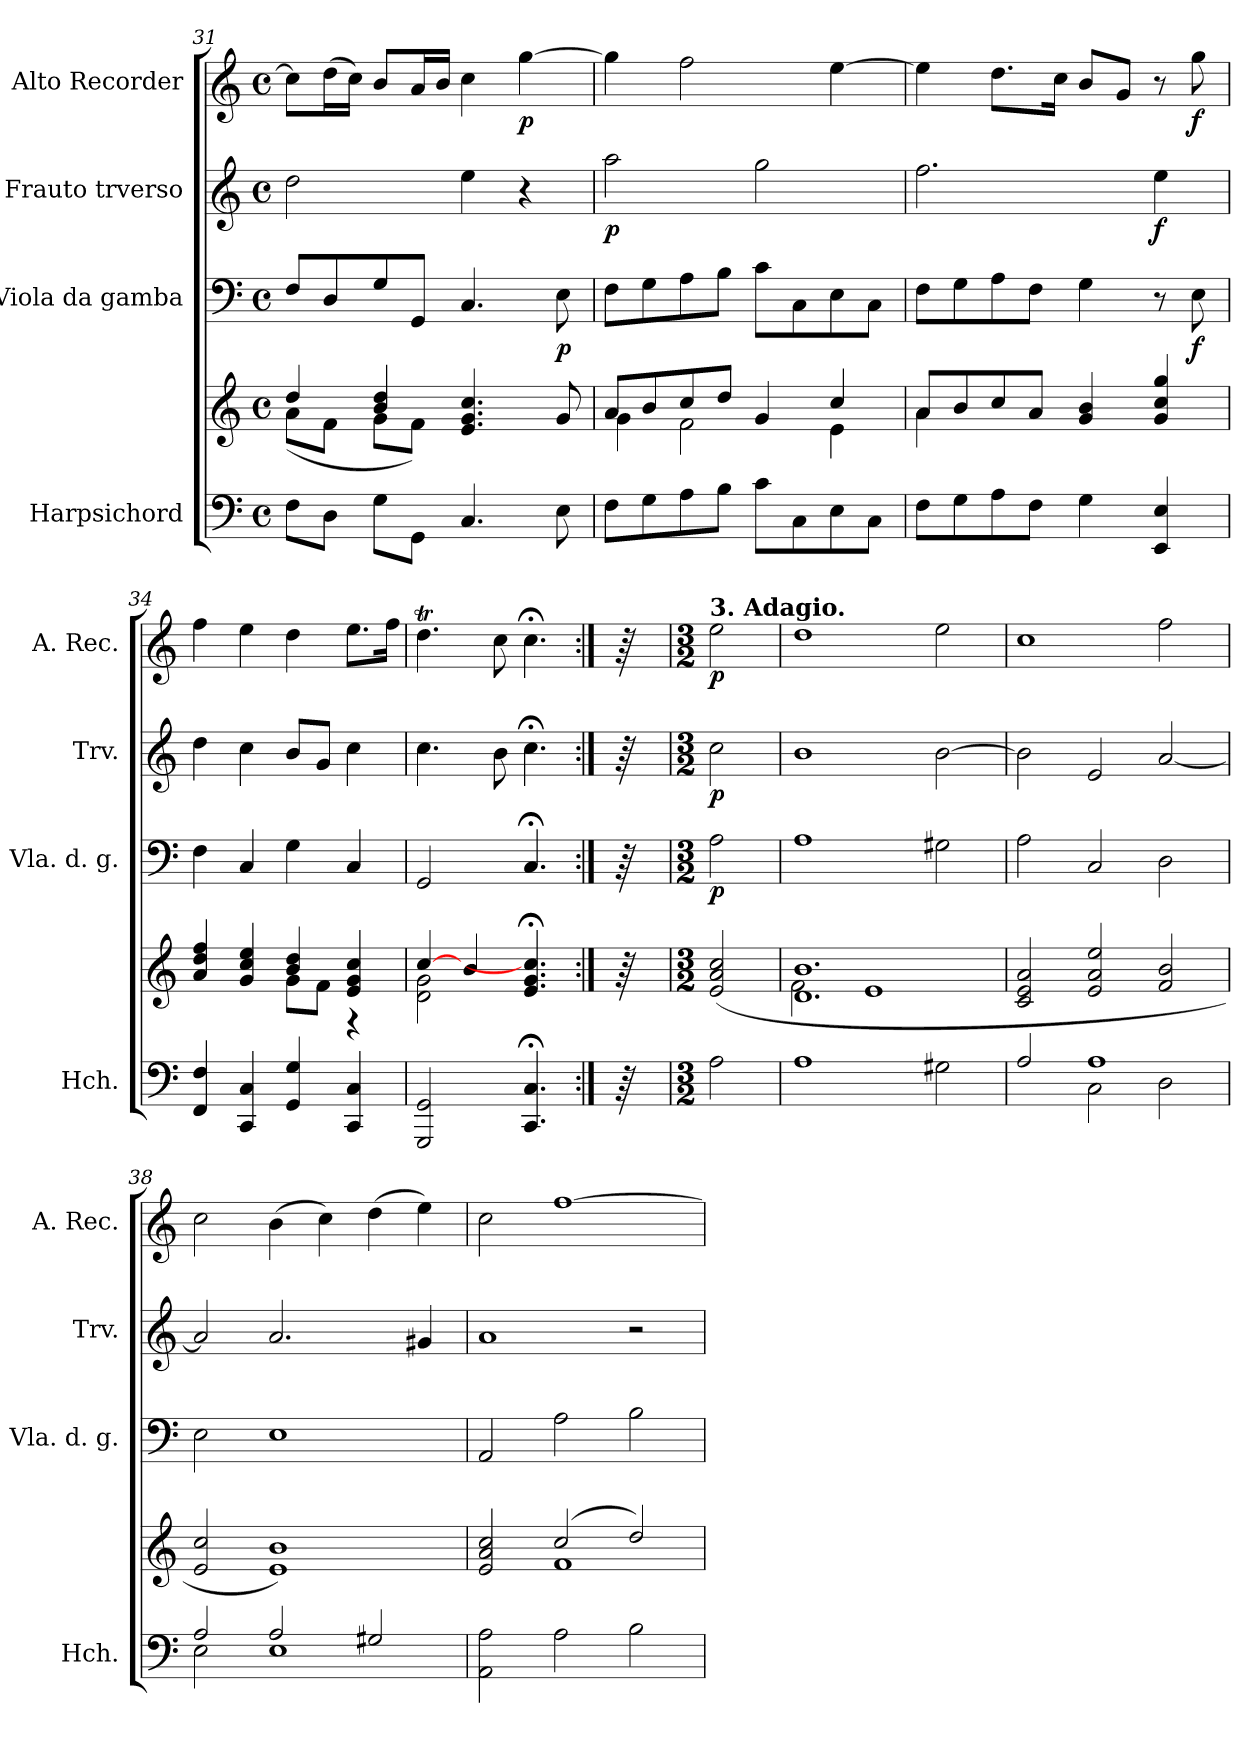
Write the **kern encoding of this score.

**kern	**kern	**kern	**dynam	**kern	**dynam	**kern	**dynam
*part4	*part4	*part3	*part3	*part2	*part2	*part1	*part1
*staff5	*staff4	*staff3	*staff3	*staff2	*staff2	*staff1	*staff1
*I"Harpsichord	*	*I"Viola da gamba	*	*I"Frauto trverso	*	*I"Alto Recorder	*
*I'Hch.	*	*I'Vla. d. g.	*	*I'Trv.	*	*I'A. Rec.	*
*clefF4	*clefG2	*clefF4	*	*clefG2	*	*clefG2	*
*k[]	*k[]	*k[]	*	*k[]	*	*k[]	*
*M4/4	*M4/4	*M4/4	*	*M4/4	*	*M4/4	*
*met(c)	*met(c)	*met(c)	*	*met(c)	*	*met(c)	*
=31	=31	=31	=31	=31	=31	=31	=31
*	*^	*	*	*	*	*	*
8F\L	4dd/	(8a\L	8F/L	.	2dd\	.	8cc\L]	.
8D\J	.	8f\J	8D/	.	.	.	(>16dd\L	.
.	.	.	.	.	.	.	16cc\JJ)	.
8G\L	4b/ 4dd/	8g\L	8G/	.	.	.	8b/L	.
8GG\J	.	8f\J)	8GG/J	.	.	.	16a/L	.
.	.	.	.	.	.	.	16b/JJ	.
4.C/	4.e/ 4.g/ 4.cc/	2ryy	4.C/	.	4ee\	.	4cc\	.
!	!	!	!	!	!	!	!	!LO:DY:b
.	.	.	.	.	4r	.	[4gg\	p
!	!	!	!	!LO:DY:b	!	!	!	!
8E\	8g/	.	8E\	p	.	.	.	.
=32	=32	=32	=32	=32	=32	=32	=32	=32
!	!	!	!	!	!	!LO:DY:b	!	!
8F\L	8a/L	4g\	8F\L	.	2aa\	p	4gg\]	.
8G\	8b/	.	8G\	.	.	.	.	.
8A\	8cc/	2f\	8A\	.	.	.	2ff\	.
8B\J	8dd/J	.	8B\J	.	.	.	.	.
8c\L	4g/	.	8c\L	.	2gg\	.	.	.
8C\	.	.	8C\	.	.	.	.	.
8E\	4cc/	4e\	8E\	.	.	.	[4ee\	.
8C\J	.	.	8C\J	.	.	.	.	.
=33	=33	=33	=33	=33	=33	=33	=33	=33
8F\L	8a/L	4a\	8F\L	.	2.ff\	.	4ee\]	.
8G\	8b/	.	8G\	.	.	.	.	.
8A\	8cc/	2.ryy	8A\	.	.	.	8.dd\L	.
8F\J	8a/J	.	8F\J	.	.	.	.	.
.	.	.	.	.	.	.	16cc\Jk	.
4G\	4g/ 4b/	.	4G\	.	.	.	8b/L	.
.	.	.	.	.	.	.	8g/J	.
!	!	!	!	!	!	!LO:DY:b	!	!
4EE/ 4E/	4g/ 4cc/ 4gg/	.	8r	.	4ee\	f	8r	.
!	!	!	!	!LO:DY:b	!	!	!	!LO:DY:b
.	.	.	8E\	f	.	.	8gg\	f
=34	=34	=34	=34	=34	=34	=34	=34	=34
*	*	*^	*	*	*	*	*	*
4FF/ 4F/	4a/ 4dd/ 4ff/	2ryy	2.ryy	4F\	.	4dd\	.	4ff\	.
4CC/ 4C/	4g/ 4cc/ 4ee/	.	.	4C/	.	4cc\	.	4ee\	.
4GG/ 4G/	4b/ 4dd/	8g\L	.	4G\	.	8b/L	.	4dd\	.
.	.	8f\J	.	.	.	8g/J	.	.	.
4CC/ 4C/	4e/ 4g/ 4cc/	4ryy	4r	4C/	.	4cc\	.	8.ee\L	.
.	.	.	.	.	.	.	.	16ff\Jk	.
*	*	*v	*v	*	*	*	*	*	*
=35	=35	=35	=35	=35	=35	=35	=35	=35
2GGG/ 2GG/	[4cc/	2d\ 2g\	2GG/	.	4.cc\	.	4.ddT\	.
.	4b/	.	.	.	.	.	.	.
.	.	.	.	.	8b\	.	8cc\	.
4.CC/;< 4.C/;<	4.e/;< 4.g/;< 4.cc/];<	4.ryy	4.C;</	.	4.cc;<\	.	4.cc;<\	.
*	*v	*v	*	*	*	*	*	*
=35X3:|!	=35X3:|!	=35X3:|!	=35X3:|!	=35X3:|!	=35X3:|!	=35X3:|!	=35X3:|!
64r	64r	64r	.	64r	.	64r	.
!!LO:PB:g=z
=35X4	=35X4	=35X4	=35X4	=35X4	=35X4	=35X4	=35X4
*M3/2	*M3/2	*M3/2	*	*M3/2	*	*M3/2	*
*	*	*	*	*	*	*MM120	*
!	!	!	!	!	!	!LO:TX:a:B:t=3. Adagio.	!
!	!	!	!LO:DY:b	!	!LO:DY:b	!	!LO:DY:b
2A\	(2e/ 2a/ 2cc/	2A\	p	2cc\	p	2ee\	p
=36	=36	=36	=36	=36	=36	=36	=36
*	*^	*	*	*	*	*	*
1A	1.d 1.b	2f\	1A	.	1b	.	1dd	.
.	.	1e	.	.	.	.	.	.
2G#X\	.	.	2G#X\	.	[2b\	.	2ee\	.
*	*v	*v	*	*	*	*	*	*
=37	=37	=37	=37	=37	=37	=37	=37
*^	*	*	*	*	*	*	*
2A/	2ryy	2c/ 2e/ 2a/	2A\	.	2b\]	.	1cc	.
1A	2C\	2e/ 2a/ 2ee/	2C/	.	2e/	.	.	.
.	2D\	2f/ 2b/	2D\	.	[2a/	.	2ff\	.
=38	=38	=38	=38	=38	=38	=38	=38	=38
2A/	2E\	2e/ 2cc/	2E\	.	2a/]	.	2cc\	.
2A/	1E	1e 1b)	1E	.	2.a/	.	(>4b\	.
.	.	.	.	.	.	.	4cc\)	.
2G#X/	.	.	.	.	.	.	(>4dd\	.
.	.	.	.	.	4g#X/	.	4ee\)	.
*v	*v	*	*	*	*	*	*	*
=39	=39	=39	=39	=39	=39	=39	=39
*	*^	*	*	*	*	*	*
2AA\ 2A\	2e/ 2a/ 2cc/	2ryy	2AA/	.	1a	.	2cc\	.
2A\	(>2cc/	1f	2A\	.	.	.	[1ff	.
2B\	2dd/)	.	2B\	.	2r	.	.	.
*	*v	*v	*	*	*	*	*	*
=	=	=	=	=	=	=	=
*-	*-	*-	*-	*-	*-	*-	*-
